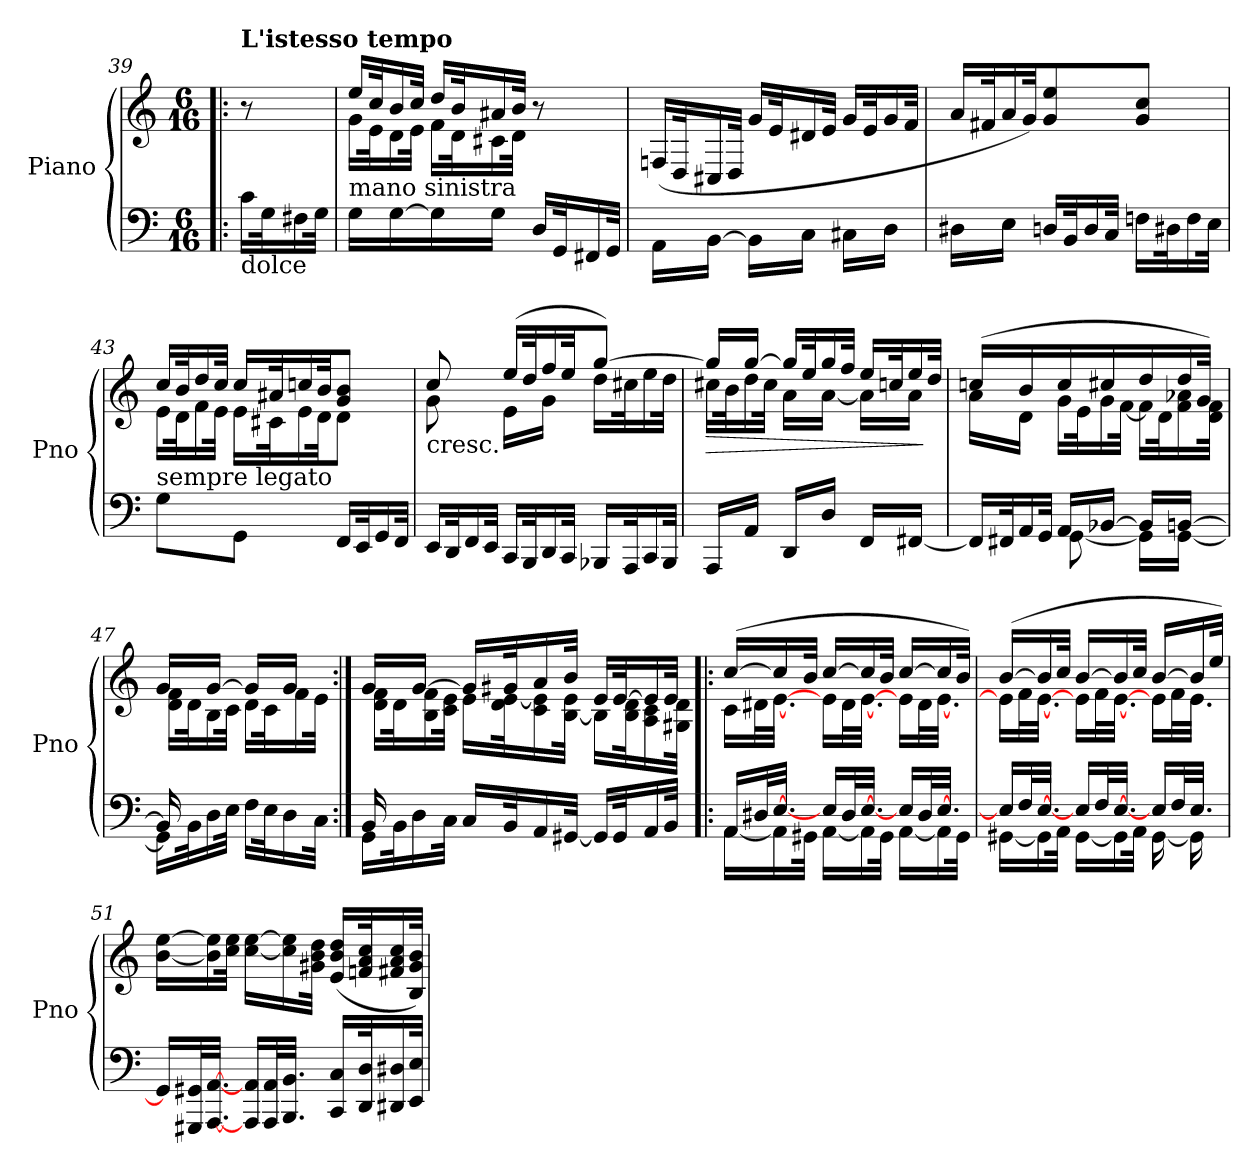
**kern	**kern	**dynam
*part1	*part1	*part1
*staff2	*staff1	*staff1/2
*I"Piano	*	*
*I'Pno	*	*
*clefF4	*clefG2	*
*k[]	*k[]	*
*M6/16	*M6/16	*
*Xtuplet	*	*
=39!|:	=39!|:	=39!|:
!	!LO:TX:a:B:t=L'istesso tempo	!
!LO:TX:b:t=dolce	!	!
24c\LL	8r	.
48G\K	.	.
24F#X\	.	.
48G\JJk	.	.
=40	=40	=40
*	*Xtuplet	*
*	*^	*
!LO:TX:a:t=mano sinistra	!	!	!
16G\LL	24ee/LL	24g\LL	.
.	48cc/K	48e\K	.
[16G\	24b/	24d\	.
.	48cc/JJk	48e\JJk	.
16G\]	24dd/LL	24f\LL	.
.	48b/K	48d\K	.
16G\JJ	24a#X/	24c#X\	.
.	48b/JJk	48d\JJk	.
24D/LL	8r	8ryy	.
48GG/K	.	.	.
24FF#X/	.	.	.
48GG/JJk	.	.	.
*	*v	*v	*
=41	=41	=41
16AA\LL	(>24Fn/LL	.
.	48D/K	.
[16BB\JJ	24C#X/	.
.	48D/JJk	.
16BB\LL]	24g/LL	.
.	48e/K	.
16C\JJ	24d#X/	.
.	48e/JJk	.
16C#X\LL	24g/LL	.
.	48e/K	.
16D\JJ	24g/	.
.	48f/JJk	.
!!LO:LB:g=z
=42	=42	=42
16D#X\LL	24a/LL	.
.	48f#X/K	.
16E\JJ	24a/	.
.	48g/JK)	.
24Dn/LL	8g/ 8ee/	.
48BB/K	.	.
24D/	.	.
48C/JJk	.	.
24Fn\LL	8g/ 8cc/J	.
48D#X\K	.	.
24F\	.	.
48E\JJk	.	.
=43	=43	=43
*	*^	*
!LO:TX:a:t=sempre legato	!	!	!
8G\L	24cc/LL	24e\LL	.
.	48b/K	48d\K	.
.	24dd/	24f\	.
.	48cc/JJk	48e\JJk	.
8GG\J	24cc/LL	24e\LL	.
.	48a#X/K	48c#X\K	.
.	24ccn/	24e\	.
.	48b/JK	48d\JK	.
24FF/LL	8g/ 8b/J	8d\J	.
48EE/K	.	.	.
24GG/	.	.	.
48FF/JJk	.	.	.
=44	=44	=44	=44
!	!LO:TX:b:t=cresc.	!	!
24EE/LL	8cc/	8g\	.
48DD/K	.	.	.
24FF/	.	.	.
48EE/JJk	.	.	.
24CC/LL	(>24ee/LL	16e\LL	.
48BBB/K	48dd/K	.	.
24DD/	24ff/	16g\JJ	.
48CC/JJk	48ee/JK	.	.
24BBB-X/LL	[8gg/J)	24dd\LL	.
48AAA/K	.	48cc#X\K	.
24CC/	.	24ee\	.
48BBB-/JJk	.	48dd\JJk	.
!!LO:PB:g=z	!!
=45	=45	=45	=45
!	!	!	!LO:HP:b
16AAA/LL	16gg/LL]	24cc#X\LL	>
.	.	48b\K	.
16AA/JJ	[16gg/JJ	24dd\	.
.	.	48cc#\JJk	.
16DD/LL	24gg/LL]	16a\LL	.
.	48ee/K	.	.
16D/JJ	24gg/	[16a\JJ	.
.	48ff/JJk	.	.
16FF/LL	24ee/LL	16a\LL]	.
.	48ccn/K	.	.
[16FF#X/JJ	24ee/	16a\JJ	.
.	48dd/JJk	.	]
=46	=46	=46	=46
*^	*	*	*
24FF#/LL]	8ryy	(>16ccn/LL	16a\LL	.
48FF#X/K	.	.	.	.
24AA/	.	16b/	16d\JJ	.
48GG/JJk	.	.	.	.
16AA/LL	[8GG\	16cc/	24g\LL	.
.	.	.	48e\K	.
[16BB-X/JJ	.	16cc#X/	24g\	.
.	.	.	[48f\JJk	.
16BB-/LL]	16GG\LL]	16dd/	24f\LL]	.
.	.	.	48d\K	.
[16BBn/JJ	[16GG\JJ	24dd/	24f\ 24a-X\	.
.	.	48g/JJk)	48d\ 48f\JJk	.
=47	=47	=47	=47	=47
16BB/]	24GG\LL]	16g/LL	24d\ 24f\LL	.
.	48BB\K	.	48d\K	.
16ryy	24D\	[16g/JJ	24B\	.
.	48E\JJk	.	48c\JJk	.
8ryy	24F\LL	16g/LL]	24d\LL	.
.	48E\K	.	48c\K	.
.	24D\	16g/JJ	24f\	.
.	48C\JJk	.	48e\JJk	.
!!LO:LB:g=z	!!
=48:|!	=48:|!	=48:|!	=48:|!	=48:|!
24GG\LL	16BB/	16g/LL	24d\ 24f\LL	.
48BB\K	.	.	48d\K	.
24D\	4ryy	[16g/JJ	24B\ 24f\	.
48C\JJk	.	.	48c\ 48e\JJk	.
24C/LL	.	24g/LL]	24e\LL	.
48BB/K	.	48g#X/K	48d\ [48e\K	.
24AA/	.	24a/	24c\ 24e\]	.
[48GG#X/JJk	.	48b/JJk	[48B\ 48e\JJk	.
24GG#/LL]	.	24e/LL	24B\LL]	.
48GG#/K	.	[48e/K	48B\ 48d\K	.
24AA/	16ryy	24e/]	24A\ 24c\	.
48BB/JJk	.	48e/JJk	48G#X\ 48d\JJk	.
=49!|:	=49!|:	=49!|:	=49!|:	=49!|:
24AA/LL	[16AA\LL	(>[16cc/LL	24c\LL	.
48D#X/L	.	.	48d#X\L	.
[48.E/JJJ	24AA\]	24cc/]	[48.e\JJJ	.
32ryy	.	.	32ryy	.
.	48GG#X\JJk	48b/JJk	.	.
24E/LL]	[16AA\LL	[16cc/LL	24e\LL]	.
48D#/L	.	.	48d#\L	.
[48.E/JJJ	24AA\]	24cc/]	[48.e\JJJ	.
32ryy	.	.	32ryy	.
.	48GG#\JJk	48b/JJk	.	.
24E/LL]	[16AA\LL	[16cc/LL	24e\LL]	.
48D#/L	.	.	48d#\L	.
[48.E/JJJ	24AA\]	24cc/]	[48.e\JJJ	.
32ryy	.	.	32ryy	.
.	48GG#\JJk	48b/JJk)	.	.
!!LO:LB:g=z	!!
=50	=50	=50	=50	=50
24E/LL]	[16GG#X\LL	(>[16b/LL	24e\LL]	.
48F/L	.	.	48f\L	.
[48.E/JJJ	24GG#\]	24b/]	[48.e\JJJ	.
32ryy	.	.	32ryy	.
.	48AA\JJk	48cc/JJk	.	.
24E/LL]	[16GG#\LL	[16b/LL	24e\LL]	.
48F/L	.	.	48f\L	.
[48.E/JJJ	24GG#\]	24b/]	[48.e\JJJ	.
32ryy	.	.	32ryy	.
.	48AA\JJk	48cc/JJk	.	.
24E/LL]	[16GG#\LL	[16b/LL	24e\LL]	.
48F/L	.	.	48f\L	.
48.E/JJJ	16GG#\]	24b/]	48.e\JJJ	.
32ryy	.	.	32ryy	.
.	.	48ee/JJk)	.	.
*	*	*v	*v	*
=51	=51	=51	=51
8ryy	24GG#/LL]	[16b\ [16ee\LL	.
.	48GGG#X/ 48GG#X/L	.	.
.	[48.AAA/ [48.AA/JJJ	24b\] 24ee\]	.
.	32ryy	.	.
.	.	48cc\ 48ee\JJk	.
4ryy	24AAA/] 24AA/]LL	[16cc\ [16ee\LL	.
.	48AAA/ 48AA/L	.	.
.	48.BBB/ 48.BB/JJJ	24cc\] 24ee\]	.
.	32ryy	.	.
.	.	48g#X\ 48b\ 48dd\JJk	.
.	24CC/ 24C/LL	(<24e/ 24b/ 24dd/LL	.
.	48DD/ 48D/K	48fn/ 48a/ 48cc/K	.
.	24DD#X/ 24D#X/	24f#X/ 24a/ 24cc/	.
.	48EE/ 48E/JJk	48B/ 48g#/ 48b/JJk)	.
*v	*v	*	*
=	=	=
*-	*-	*-
